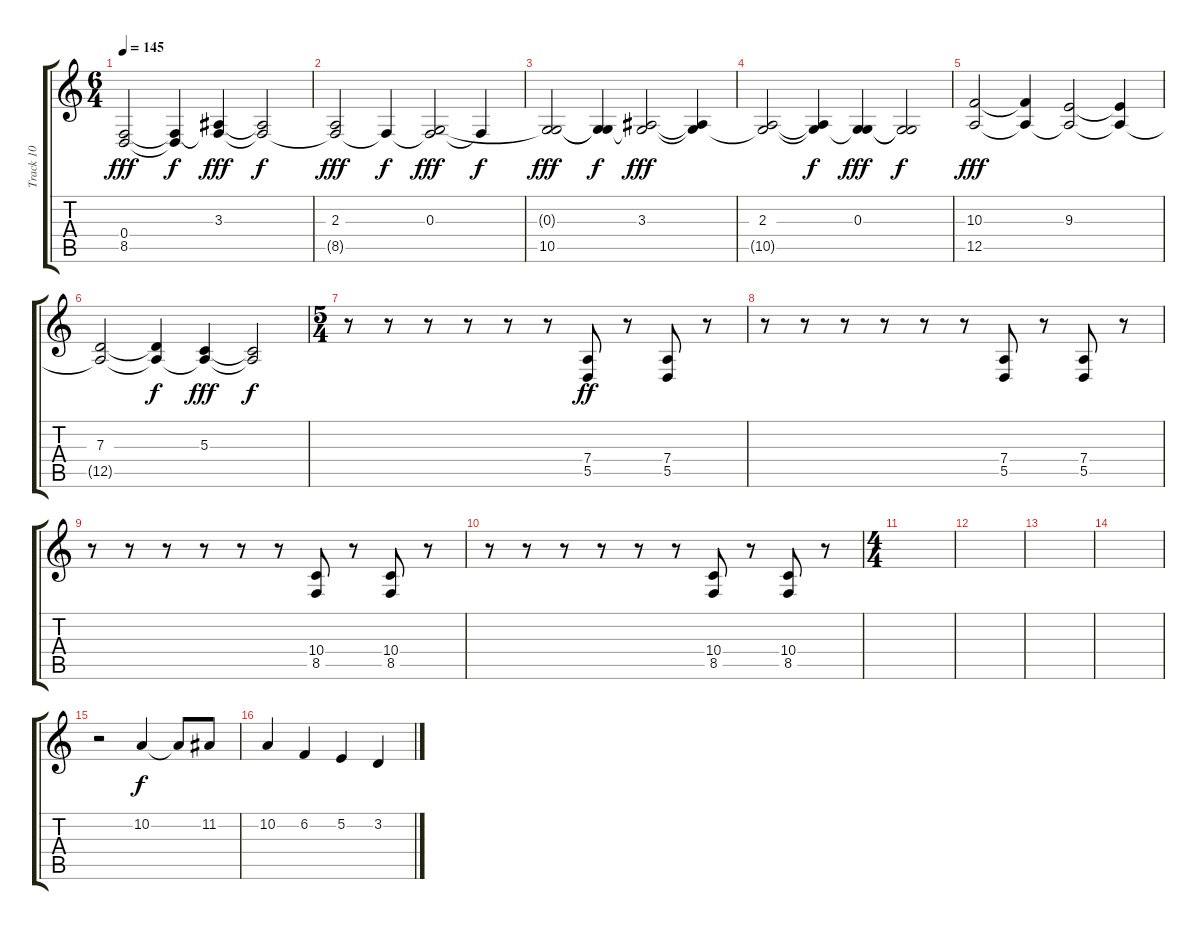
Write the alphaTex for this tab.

\track ("Track 10" "Track 10") {instrument trumpet}
\staff {score tabs}
\tuning (E4 B3 G3 D3 A2 D2) {hide}
\ts (6 4)
\tempo 145
\clef g2
\ks c
(0.4 8.5).2{dy fff} (0.4{t} 8.5{t}).4{dy f} (3.3 8.5{t}).4{dy fff} (3.3{t} 8.5{t}).2{dy f} |
(2.3 8.5{t}).2{dy fff} 8.5{t}.4{dy f} (0.3 8.5{t}).2{dy fff} 8.5{t}.4{dy f} |
(0.3{t} 10.5).2{dy fff} (0.3{t} 10.5{t}).4{dy f} (3.3 10.5{t}).2{dy fff} (3.3{t} 10.5{t}).4 |
(2.3 10.5{t}).2 (2.3{t} 10.5{t}).4{dy f} (0.3 10.5{t}).4{dy fff} (0.3{t} 10.5{t}).2{dy f} |
(10.3 12.5).2{dy fff} (10.3{t} 12.5{t}).4 (9.3 12.5{t}).2 (9.3{t} 12.5{t}).4 |
(7.3 12.5{t}).2 (7.3{t} 12.5{t}).4{dy f} (5.3 12.5{t}).4{dy fff} (5.3{t} 12.5{t}).2{dy f} |
\ts (5 4)
r.8{instrument trumpet} r.8 r.8 r.8 r.8 r.8 (7.4 5.5).8{dy ff} r.8 (7.4 5.5).8 r.8 |
r.8{instrument trumpet} r.8 r.8 r.8 r.8 r.8 (7.4 5.5).8 r.8 (7.4 5.5).8 r.8 |
r.8{instrument trumpet} r.8 r.8 r.8 r.8 r.8 (10.4 8.5).8 r.8 (10.4 8.5).8 r.8 |
r.8{instrument trumpet} r.8 r.8 r.8 r.8 r.8 (10.4 8.5).8 r.8 (10.4 8.5).8 r.8 |
\ts (4 4)
|
|
|
|
r.2 10.2.4{dy f} 10.2{t}.8 11.2.8 |
10.2.4 6.2.4 5.2.4 3.2.4
